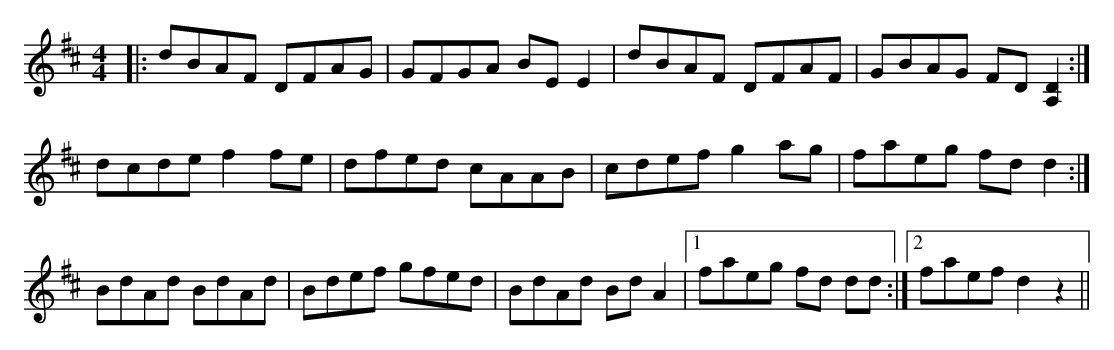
X:1
M:4/4
K:D
|:dBAF DFAG|GFGA BE E2|dBAF DFAF|GBAG FD [A,D]2:|
dcde f2 fe|dfed cAAB|cdef g2 ag|faeg fd d2:|
BdAd BdAd|Bdef gfed|BdAd BdA2|1 faeg fd dd:|2 faef d2 z2||
